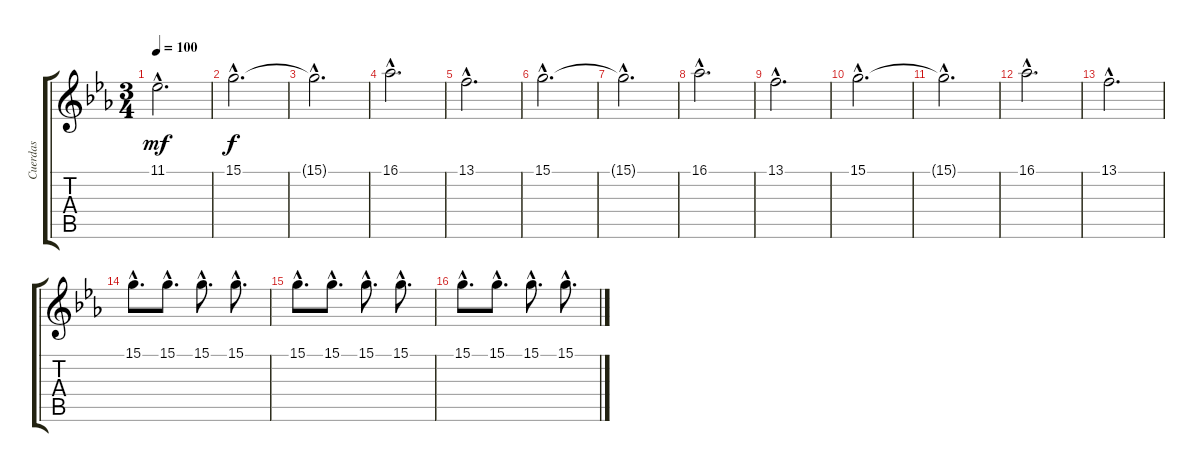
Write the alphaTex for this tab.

\track ("Cuerdas" "Cuerdas") {instrument violin}
\staff {score tabs}
\tuning (E4 B3 G3 D3 A2 E2) {hide}
\ts (3 4)
\tempo 100
\clef g2
\ks eb
11.1{hac}.2{d dy mf} |
15.1{hac}.2{d dy f} |
15.1{hac t}.2{d} |
16.1{hac}.2{d} |
13.1{hac}.2{d} |
15.1{hac}.2{d} |
15.1{hac t}.2{d} |
16.1{hac}.2{d} |
13.1{hac}.2{d} |
15.1{hac}.2{d} |
15.1{hac t}.2{d} |
16.1{hac}.2{d} |
13.1{hac}.2{d} |
15.1{hac}.8{d} 15.1{hac}.8{d} 15.1{hac}.8{d} 15.1{hac}.8{d} |
15.1{hac}.8{d} 15.1{hac}.8{d} 15.1{hac}.8{d} 15.1{hac}.8{d} |
15.1{hac}.8{d} 15.1{hac}.8{d} 15.1{hac}.8{d} 15.1{hac}.8{d}
